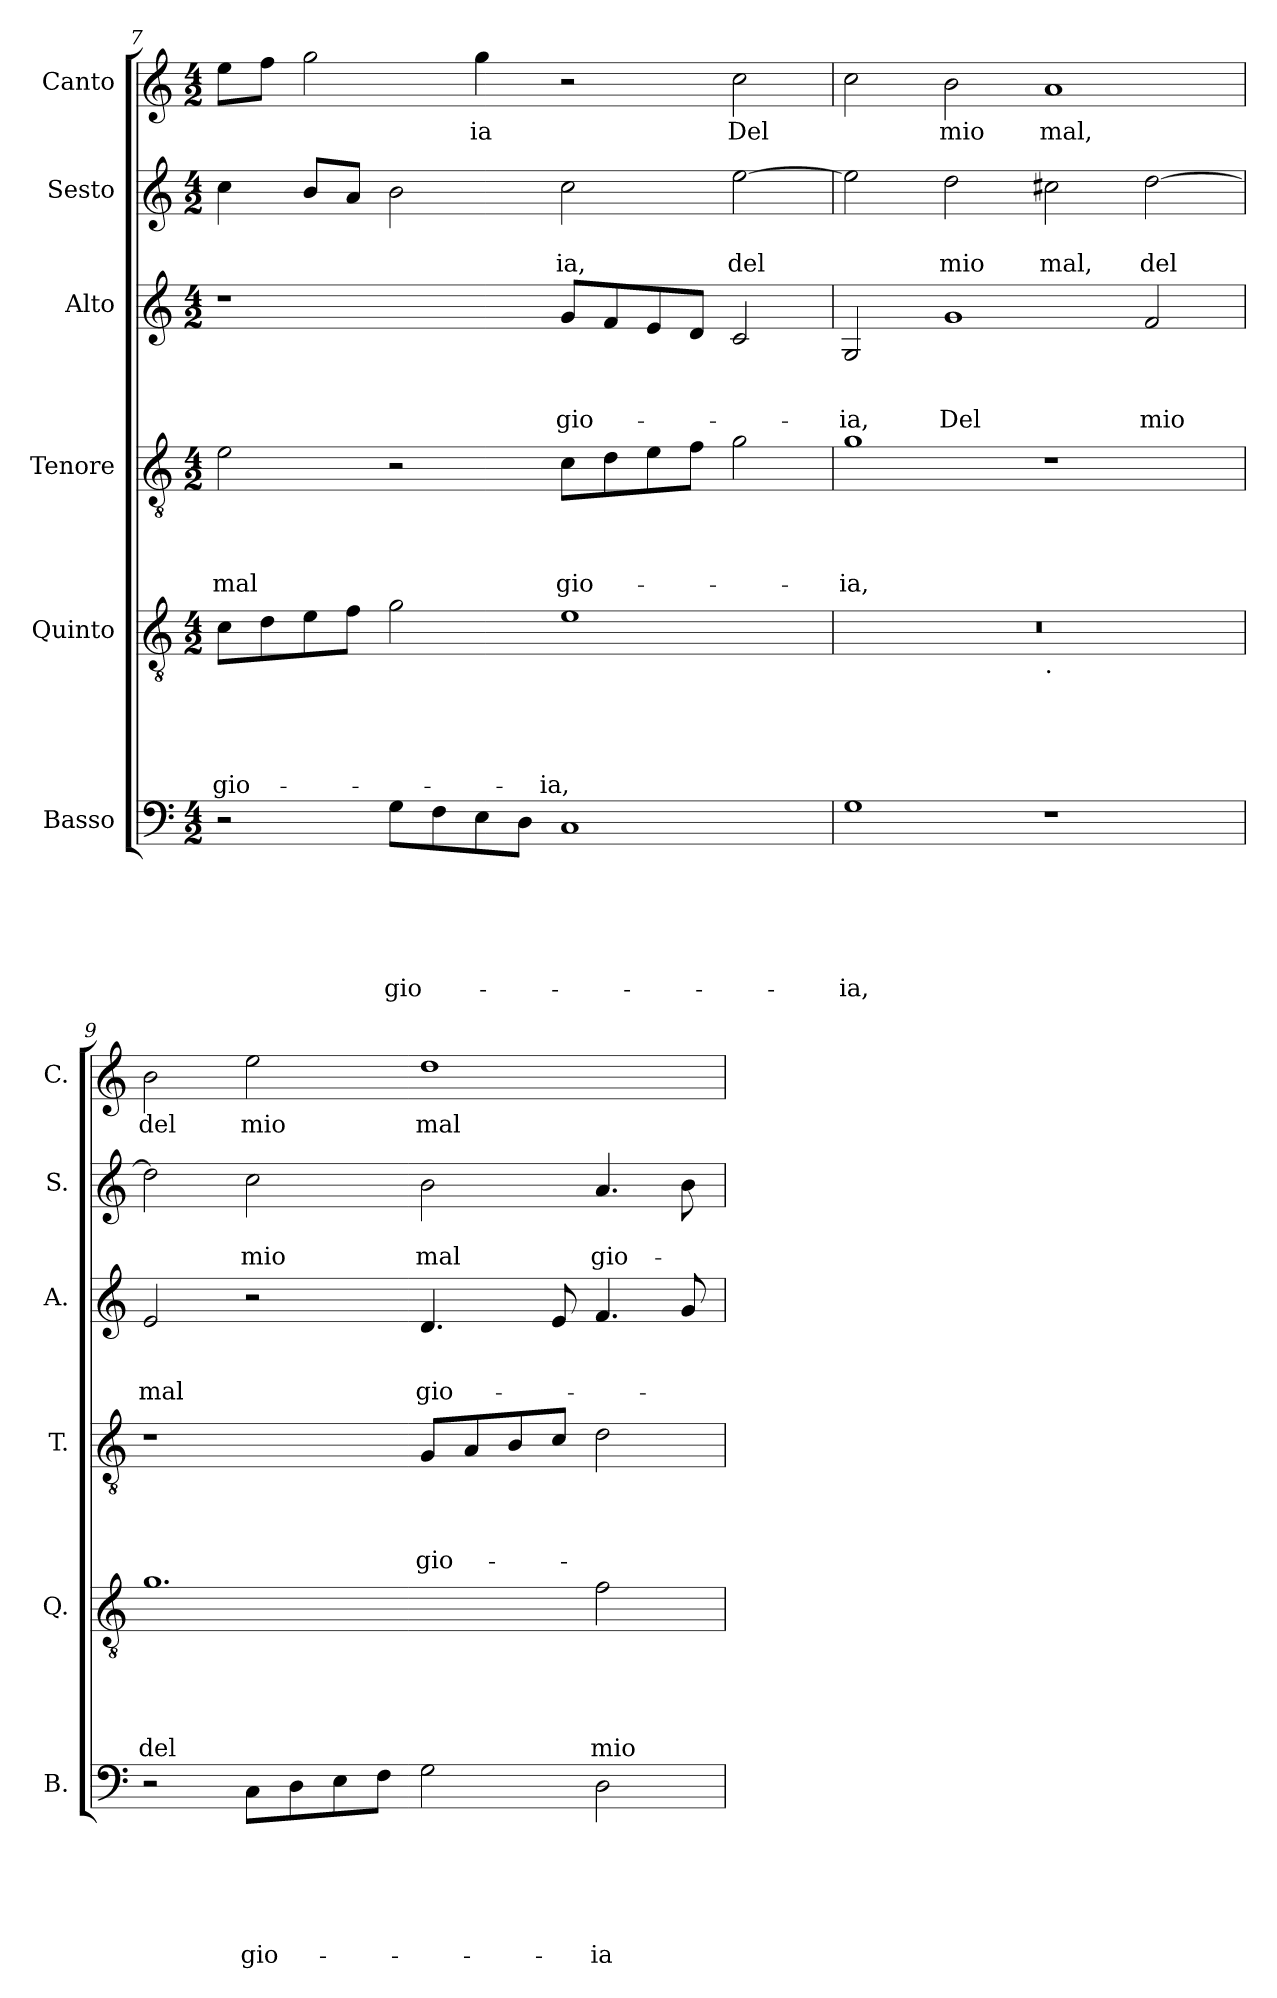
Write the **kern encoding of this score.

**kern	**text	**text	**text	**text	**text	**text	**kern	**text	**text	**text	**text	**text	**kern	**text	**text	**text	**text	**kern	**text	**text	**text	**kern	**text	**text	**kern	**text
*part6	*part6	*part6	*part6	*part6	*part6	*part6	*part5	*part5	*part5	*part5	*part5	*part5	*part4	*part4	*part4	*part4	*part4	*part3	*part3	*part3	*part3	*part2	*part2	*part2	*part1	*part1
*staff6	*staff6	*staff6	*staff6	*staff6	*staff6	*staff6	*staff5	*staff5	*staff5	*staff5	*staff5	*staff5	*staff4	*staff4	*staff4	*staff4	*staff4	*staff3	*staff3	*staff3	*staff3	*staff2	*staff2	*staff2	*staff1	*staff1
*I"Basso	*	*	*	*	*	*	*I"Quinto	*	*	*	*	*	*I"Tenore	*	*	*	*	*I"Alto	*	*	*	*I"Sesto	*	*	*I"Canto	*
*I'B.	*	*	*	*	*	*	*I'Q.	*	*	*	*	*	*I'T.	*	*	*	*	*I'A.	*	*	*	*I'S.	*	*	*I'C.	*
*clefF4	*	*	*	*	*	*	*clefGv2	*	*	*	*	*	*clefGv2	*	*	*	*	*clefG2	*	*	*	*clefG2	*	*	*clefG2	*
*k[]	*	*	*	*	*	*	*k[]	*	*	*	*	*	*k[]	*	*	*	*	*k[]	*	*	*	*k[]	*	*	*k[]	*
*C:	*	*	*	*	*	*	*C:	*	*	*	*	*	*C:	*	*	*	*	*C:	*	*	*	*C:	*	*	*C:	*
*M4/2	*	*	*	*	*	*	*M4/2	*	*	*	*	*	*M4/2	*	*	*	*	*M4/2	*	*	*	*M4/2	*	*	*M4/2	*
=7	=7	=7	=7	=7	=7	=7	=7	=7	=7	=7	=7	=7	=7	=7	=7	=7	=7	=7	=7	=7	=7	=7	=7	=7	=7	=7
!	!	!	!	!	!	!	!	!	!	!	!	!LO:LY:b	!	!	!	!	!LO:LY:b	!	!	!	!	!	!	!	!	!
2r	.	.	.	.	.	.	8c\L	.	.	.	.	gio-	2e\	.	.	.	mal	1r	.	.	.	4cc\	.	.	8ee\L	.
.	.	.	.	.	.	.	8d\	.	.	.	.	.	.	.	.	.	.	.	.	.	.	.	.	.	8ff\J	.
.	.	.	.	.	.	.	8e\	.	.	.	.	.	.	.	.	.	.	.	.	.	.	8b/L	.	.	2gg\	.
.	.	.	.	.	.	.	8f\J	.	.	.	.	.	.	.	.	.	.	.	.	.	.	8a/J	.	.	.	.
!	!	!	!	!	!	!LO:LY:b	!	!	!	!	!	!	!	!	!	!	!	!	!	!	!	!	!	!	!	!
8G\L	.	.	.	.	.	gio-	2g\	.	.	.	.	.	2r	.	.	.	.	.	.	.	.	2b\	.	.	.	.
8F\	.	.	.	.	.	.	.	.	.	.	.	.	.	.	.	.	.	.	.	.	.	.	.	.	.	.
!	!	!	!	!	!	!	!	!	!	!	!	!	!	!	!	!	!	!	!	!	!	!	!	!	!	!LO:LY:b
8E\	.	.	.	.	.	.	.	.	.	.	.	.	.	.	.	.	.	.	.	.	.	.	.	.	4gg\	-ia
8D\J	.	.	.	.	.	.	.	.	.	.	.	.	.	.	.	.	.	.	.	.	.	.	.	.	.	.
!	!	!	!	!	!	!	!	!	!	!	!	!LO:LY:b	!	!	!	!	!LO:LY:b	!	!	!	!LO:LY:b	!	!	!LO:LY:b	!	!
1C	.	.	.	.	.	.	1e	.	.	.	.	-ia,	8c\L	.	.	.	gio-	8g/L	.	.	gio-	2cc\	.	-ia,	2r	.
.	.	.	.	.	.	.	.	.	.	.	.	.	8d\	.	.	.	.	8f/	.	.	.	.	.	.	.	.
.	.	.	.	.	.	.	.	.	.	.	.	.	8e\	.	.	.	.	8e/	.	.	.	.	.	.	.	.
.	.	.	.	.	.	.	.	.	.	.	.	.	8f\J	.	.	.	.	8d/J	.	.	.	.	.	.	.	.
!	!	!	!	!	!	!	!	!	!	!	!	!	!	!	!	!	!	!	!	!	!	!	!	!LO:LY:b	!	!LO:LY:b
.	.	.	.	.	.	.	.	.	.	.	.	.	2g\	.	.	.	.	2c/	.	.	.	[<2ee\	.	del	2cc\	Del
!!LO:PB:g=z
=8	=8	=8	=8	=8	=8	=8	=8	=8	=8	=8	=8	=8	=8	=8	=8	=8	=8	=8	=8	=8	=8	=8	=8	=8	=8	=8
!	!	!	!	!	!	!LO:LY:b	!	!	!	!	!	!	!	!	!	!	!LO:LY:b	!	!	!	!LO:LY:b	!	!	!	!	!
*	*	*	*	*	*	*	*^	*	*	*	*	*	*	*	*	*	*	*	*	*	*	*	*	*	*	*
1G	.	.	.	.	.	-ia,	0r	1ryy	.	.	.	.	.	1g	.	.	.	-ia,	2G/	.	.	-ia,	2ee\]	.	.	2cc\	.
!	!	!	!	!	!	!	!	!	!	!	!	!	!	!	!	!	!	!	!	!	!	!LO:LY:b	!	!	!LO:LY:b	!	!LO:LY:b
.	.	.	.	.	.	.	.	.	.	.	.	.	.	.	.	.	.	.	1g	.	.	Del	2dd\	.	mio	2b\	mio
!	!	!	!	!	!	!	!	!LO:TX:b:t=.	!	!	!	!	!	!	!	!	!	!	!	!	!	!	!	!	!	!	!
!	!	!	!	!	!	!	!	!	!	!	!	!	!	!	!	!	!	!	!	!	!	!	!	!	!LO:LY:b	!	!LO:LY:b
1r	.	.	.	.	.	.	.	1ryy	.	.	.	.	.	1r	.	.	.	.	.	.	.	.	2cc#X\	.	mal,	1a	mal,
!	!	!	!	!	!	!	!	!	!	!	!	!	!	!	!	!	!	!	!	!	!	!LO:LY:b	!	!	!LO:LY:b	!	!
.	.	.	.	.	.	.	.	.	.	.	.	.	.	.	.	.	.	.	2f/	.	.	mio	[>2dd\	.	del	.	.
=9	=9	=9	=9	=9	=9	=9	=9	=9	=9	=9	=9	=9	=9	=9	=9	=9	=9	=9	=9	=9	=9	=9	=9	=9	=9	=9	=9
!	!	!	!	!	!	!	!	!	!	!	!	!	!LO:LY:b	!	!	!	!	!	!	!	!	!LO:LY:b	!	!	!	!	!LO:LY:b
*	*	*	*	*	*	*	*v	*v	*	*	*	*	*	*	*	*	*	*	*	*	*	*	*	*	*	*	*
2r	.	.	.	.	.	.	1.g	.	.	.	.	del	1r	.	.	.	.	2e/	.	.	mal	2dd\]	.	.	2b\	del
!	!	!	!	!	!	!LO:LY:b	!	!	!	!	!	!	!	!	!	!	!	!	!	!	!	!	!	!LO:LY:b	!	!LO:LY:b
8C\L	.	.	.	.	.	gio-	.	.	.	.	.	.	.	.	.	.	.	2r	.	.	.	2cc\	.	mio	2ee\	mio
8D\	.	.	.	.	.	.	.	.	.	.	.	.	.	.	.	.	.	.	.	.	.	.	.	.	.	.
8E\	.	.	.	.	.	.	.	.	.	.	.	.	.	.	.	.	.	.	.	.	.	.	.	.	.	.
8F\J	.	.	.	.	.	.	.	.	.	.	.	.	.	.	.	.	.	.	.	.	.	.	.	.	.	.
!	!	!	!	!	!	!	!	!	!	!	!	!	!	!	!	!	!LO:LY:b	!	!	!	!LO:LY:b	!	!	!LO:LY:b	!	!LO:LY:b
2G\	.	.	.	.	.	.	.	.	.	.	.	.	8G/L	.	.	.	gio-	4.d/	.	.	gio-	2b\	.	mal	1dd	mal
.	.	.	.	.	.	.	.	.	.	.	.	.	8A/	.	.	.	.	.	.	.	.	.	.	.	.	.
.	.	.	.	.	.	.	.	.	.	.	.	.	8B/	.	.	.	.	.	.	.	.	.	.	.	.	.
.	.	.	.	.	.	.	.	.	.	.	.	.	8c/J	.	.	.	.	8e/	.	.	.	.	.	.	.	.
!	!	!	!	!	!	!LO:LY:b	!	!	!	!	!	!LO:LY:b	!	!	!	!	!	!	!	!	!	!	!	!LO:LY:b	!	!
2D\	.	.	.	.	.	-ia	2f\	.	.	.	.	mio	2d\	.	.	.	.	4.f/	.	.	.	4.a/	.	gio-	.	.
.	.	.	.	.	.	.	.	.	.	.	.	.	.	.	.	.	.	8g/	.	.	.	8b\	.	.	.	.
=	=	=	=	=	=	=	=	=	=	=	=	=	=	=	=	=	=	=	=	=	=	=	=	=	=	=
*-	*-	*-	*-	*-	*-	*-	*-	*-	*-	*-	*-	*-	*-	*-	*-	*-	*-	*-	*-	*-	*-	*-	*-	*-	*-	*-
